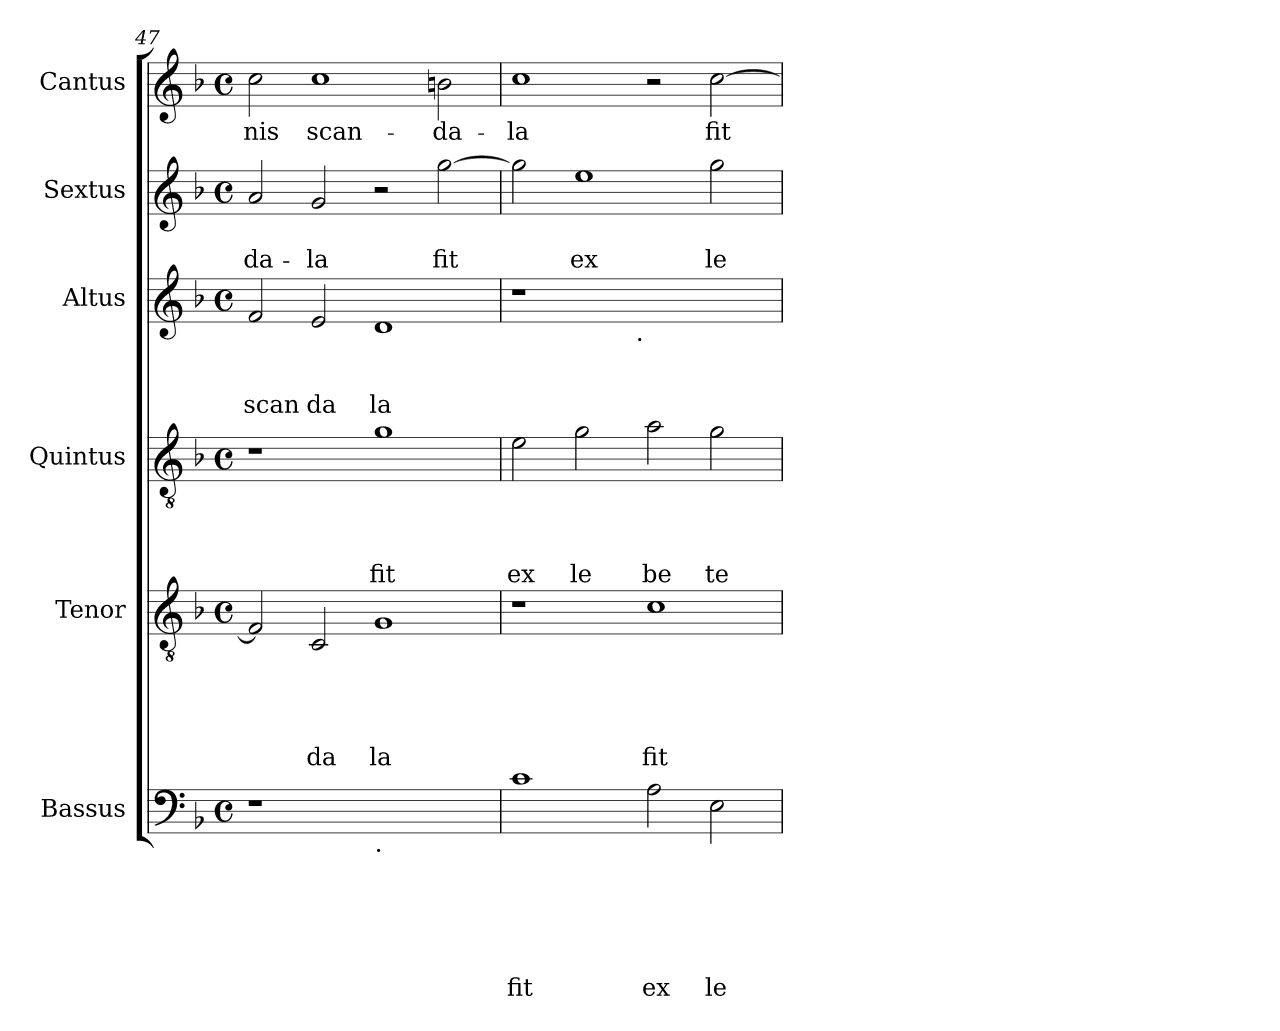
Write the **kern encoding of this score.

**kern	**text	**text	**text	**text	**text	**text	**kern	**text	**text	**text	**text	**text	**kern	**text	**text	**text	**text	**kern	**text	**text	**text	**kern	**text	**text	**kern	**text
*part6	*part6	*part6	*part6	*part6	*part6	*part6	*part5	*part5	*part5	*part5	*part5	*part5	*part4	*part4	*part4	*part4	*part4	*part3	*part3	*part3	*part3	*part2	*part2	*part2	*part1	*part1
*staff6	*staff6	*staff6	*staff6	*staff6	*staff6	*staff6	*staff5	*staff5	*staff5	*staff5	*staff5	*staff5	*staff4	*staff4	*staff4	*staff4	*staff4	*staff3	*staff3	*staff3	*staff3	*staff2	*staff2	*staff2	*staff1	*staff1
*I"Bassus	*	*	*	*	*	*	*I"Tenor	*	*	*	*	*	*I"Quintus	*	*	*	*	*I"Altus	*	*	*	*I"Sextus	*	*	*I"Cantus	*
*I'Bassus	*	*	*	*	*	*	*I'Tenor	*	*	*	*	*	*I'Quintus	*	*	*	*	*I'Altus	*	*	*	*I'Sextus	*	*	*I'Cantus	*
*clefF4	*	*	*	*	*	*	*clefGv2	*	*	*	*	*	*clefGv2	*	*	*	*	*clefG2	*	*	*	*clefG2	*	*	*clefG2	*
*k[b-]	*	*	*	*	*	*	*k[b-]	*	*	*	*	*	*k[b-]	*	*	*	*	*k[b-]	*	*	*	*k[b-]	*	*	*k[b-]	*
*F:	*	*	*	*	*	*	*F:	*	*	*	*	*	*F:	*	*	*	*	*F:	*	*	*	*F:	*	*	*F:	*
*M4/4	*	*	*	*	*	*	*M4/4	*	*	*	*	*	*M4/4	*	*	*	*	*M4/4	*	*	*	*M4/4	*	*	*M4/4	*
*met(c)	*	*	*	*	*	*	*met(c)	*	*	*	*	*	*met(c)	*	*	*	*	*met(c)	*	*	*	*met(c)	*	*	*met(c)	*
=47	=47	=47	=47	=47	=47	=47	=47	=47	=47	=47	=47	=47	=47	=47	=47	=47	=47	=47	=47	=47	=47	=47	=47	=47	=47	=47
!	!	!	!	!	!	!	!	!	!	!	!	!	!	!	!	!	!	!	!	!	!LO:LY:b	!	!	!LO:LY:b	!	!LO:LY:b
1r	.	.	.	.	.	.	2F/]	.	.	.	.	.	1r	.	.	.	.	2f/	.	.	scan	2a/	.	-da-	2cc\	-nis
!	!	!	!	!	!	!	!	!	!	!	!	!LO:LY:b	!	!	!	!	!	!	!	!	!LO:LY:b	!	!	!LO:LY:b	!	!LO:LY:b
.	.	.	.	.	.	.	2C/	.	.	.	.	da	.	.	.	.	.	2e/	.	.	da	2g/	.	-la	1cc	scan-
!LO:TX:b:t=.	!	!	!	!	!	!	!	!	!	!	!	!	!	!	!	!	!	!	!	!	!	!	!	!	!	!
!	!	!	!	!	!	!	!	!	!	!	!	!LO:LY:b	!	!	!	!	!LO:LY:b	!	!	!	!LO:LY:b	!	!	!	!	!
1ryy	.	.	.	.	.	.	1G	.	.	.	.	la	1g	.	.	.	fit	1d	.	.	la	2r	.	.	.	.
!	!	!	!	!	!	!	!	!	!	!	!	!	!	!	!	!	!	!	!	!	!	!	!	!LO:LY:b	!	!LO:LY:b
.	.	.	.	.	.	.	.	.	.	.	.	.	.	.	.	.	.	.	.	.	.	[>2gg\	.	fit	2bn\	-da-
=48!	=48!	=48!	=48!	=48!	=48!	=48!	=48!	=48!	=48!	=48!	=48!	=48!	=48!	=48!	=48!	=48!	=48!	=48!	=48!	=48!	=48!	=48!	=48!	=48!	=48!	=48!
!	!	!	!	!	!	!LO:LY:b	!	!	!	!	!	!	!	!	!	!	!LO:LY:b	!	!	!	!	!	!	!	!	!LO:LY:b
*	*	*	*	*	*	*	*	*	*	*	*	*	*	*	*	*	*	*^	*	*	*	*	*	*	*	*
1c	.	.	.	.	.	fit	1r	.	.	.	.	.	2e\	.	.	.	ex	1r	2ryy	.	.	.	2gg\]	.	.	1cc	-la
!	!	!	!	!	!	!	!	!	!	!	!	!	!	!	!	!	!LO:LY:b	!	!	!	!	!	!	!	!LO:LY:b	!	!
.	.	.	.	.	.	.	.	.	.	.	.	.	2g\	.	.	.	le	.	4...ryy	.	.	.	1ee	.	ex	.	.
!	!	!	!	!	!	!	!	!	!	!	!	!	!	!	!	!	!	!	!LO:TX:b:t=.	!	!	!	!	!	!	!	!
.	.	.	.	.	.	.	.	.	.	.	.	.	.	.	.	.	.	.	1ryy	.	.	.	.	.	.	.	.
!	!	!	!	!	!	!LO:LY:b	!	!	!	!	!	!LO:LY:b	!	!	!	!	!LO:LY:b	!	!	!	!	!	!	!	!	!	!
2A\	.	.	.	.	.	ex	1c	.	.	.	.	fit	2a\	.	.	.	be	1ryy	.	.	.	.	.	.	.	2r	.
!	!	!	!	!	!	!LO:LY:b	!	!	!	!	!	!	!	!	!	!	!LO:LY:b	!	!	!	!	!	!	!	!LO:LY:b	!	!LO:LY:b
2E\	.	.	.	.	.	le-	.	.	.	.	.	.	2g\	.	.	.	te	.	.	.	.	.	2gg\	.	le-	[>2cc\	fit
.	.	.	.	.	.	.	.	.	.	.	.	.	.	.	.	.	.	.	32ryy	.	.	.	.	.	.	.	.
*	*	*	*	*	*	*	*	*	*	*	*	*	*	*	*	*	*	*v	*v	*	*	*	*	*	*	*	*
=!	=!	=!	=!	=!	=!	=!	=!	=!	=!	=!	=!	=!	=!	=!	=!	=!	=!	=!	=!	=!	=!	=!	=!	=!	=!	=!
*-	*-	*-	*-	*-	*-	*-	*-	*-	*-	*-	*-	*-	*-	*-	*-	*-	*-	*-	*-	*-	*-	*-	*-	*-	*-	*-
